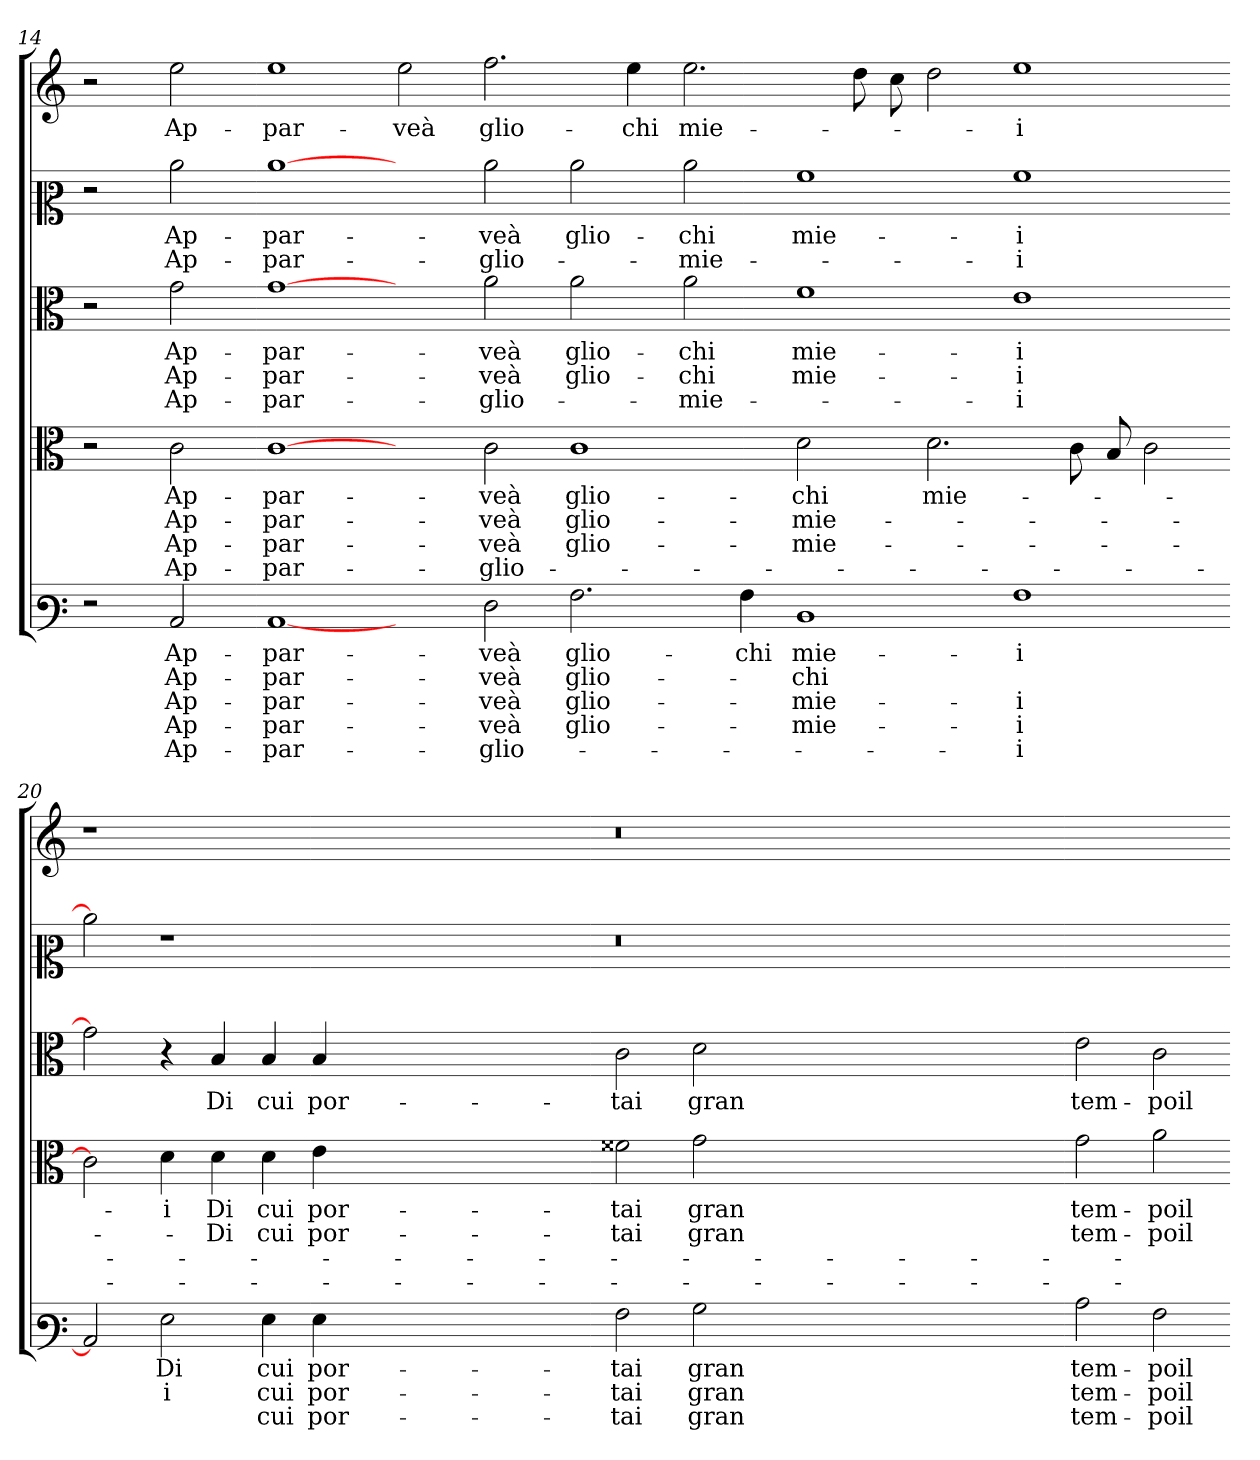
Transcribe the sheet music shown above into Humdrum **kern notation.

**kern	**text	**text	**text	**text	**text	**kern	**text	**text	**text	**text	**kern	**text	**text	**text	**kern	**text	**text	**kern	**text
*part5	*part5	*part5	*part5	*part5	*part5	*part4	*part4	*part4	*part4	*part4	*part3	*part3	*part3	*part3	*part2	*part2	*part2	*part1	*part1
*staff5	*staff5	*staff5	*staff5	*staff5	*staff5	*staff4	*staff4	*staff4	*staff4	*staff4	*staff3	*staff3	*staff3	*staff3	*staff2	*staff2	*staff2	*staff1	*staff1
*clefF3	*	*	*	*	*	*clefC3	*	*	*	*	*clefC3	*	*	*	*clefC2	*	*	*clefG2	*
*k[]	*	*	*	*	*	*k[]	*	*	*	*	*k[]	*	*	*	*k[]	*	*	*k[]	*
=14	=14	=14	=14	=14	=14	=14	=14	=14	=14	=14	=14	=14	=14	=14	=14	=14	=14	=14	=14
2r	.	.	.	.	.	2r	.	.	.	.	2r	.	.	.	2r	.	.	2r	.
2C	Ap-	Ap-	Ap-	Ap-	Ap-	2c	Ap-	Ap-	Ap-	Ap-	2g	Ap-	Ap-	Ap-	2cc	Ap-	Ap-	2ee	Ap-
=15-	=15-	=15-	=15-	=15-	=15-	=15-	=15-	=15-	=15-	=15-	=15-	=15-	=15-	=15-	=15-	=15-	=15-	=15-	=15-
[1C	par-	par-	par-	par-	par-	[1c	par-	par-	par-	par-	[1g	par-	par-	par-	[1cc	par-	par-	1ee	par-
2ryy	.	.	.	.	.	2ryy	.	.	.	.	2ryy	.	.	.	2ryy	.	.	2ee	veà
2F	veà	veà	veà	veà	glio-	2c	veà	veà	veà	glio-	2a	veà	veà	glio-	2cc	veà	glio-	2.ff	glio-
2.A	glio-	glio-	glio-	glio-	.	1c	glio-	glio-	glio-	.	2a	glio-	glio-	.	2cc	glio-	.	.	.
.	.	.	.	.	.	.	.	.	.	.	.	.	.	.	.	.	.	4ee	chi
.	.	.	.	.	.	.	.	.	.	.	2a	chi	chi	mie-	2cc	chi	mie-	2.ee	mie-
4A	chi	.	.	.	.	.	.	.	.	.	.	.	.	.	.	.	.	.	.
1D	mie-	chi	mie-	mie-	.	2d	chi	mie-	mie-	.	1f	mie-	mie-	.	1a	mie-	.	.	.
.	.	.	.	.	.	.	.	.	.	.	.	.	.	.	.	.	.	8dd	.
.	.	.	.	.	.	.	.	.	.	.	.	.	.	.	.	.	.	8cc	.
.	.	.	.	.	.	2.d	mie-	.	.	.	.	.	.	.	.	.	.	2dd	.
1A	i	.	i	i	i	.	.	.	.	.	1e	i	i	i	1a	i	i	1ee	i
.	.	.	.	.	.	8c	.	.	.	.	.	.	.	.	.	.	.	.	.
.	.	.	.	.	.	8B	.	.	.	.	.	.	.	.	.	.	.	.	.
.	.	.	.	.	.	2c	.	.	.	.	.	.	.	.	.	.	.	.	.
=20-	=20-	=20-	=20-	=20-	=20-	=20-	=20-	=20-	=20-	=20-	=20-	=20-	=20-	=20-	=20-	=20-	=20-	=20-	=20-
2C]	.	.	.	.	.	2c]	.	.	.	.	2g]	.	.	.	2cc]	.	.	1r	.
2G	Di	i	.	.	.	4d	i	.	.	.	4r	.	.	.	1r	.	.	.	.
.	.	.	.	.	.	4d	Di	Di	.	.	4B	Di	.	.	.	.	.	.	.
4G	cui	cui	cui	.	.	4d	cui	cui	.	.	4B	cui	.	.	.	.	.	2%7ryy	.
4G	por-	por-	por-	.	.	4e	por-	por-	.	.	4B	por-	.	.	.	.	.	.	.
0.ryy	.	.	.	.	.	0.ryy	.	.	.	.	0.ryy	.	.	.	0.ryy	.	.	.	.
=21-	=21-	=21-	=21-	=21-	=21-	=21-	=21-	=21-	=21-	=21-	=21-	=21-	=21-	=21-	=21-	=21-	=21-	=21-	=21-
2A	tai	tai	tai	.	.	2f##X	tai	tai	.	.	2c	tai	.	.	0.r	.	.	0.r	.
2B	gran	gran	gran	.	.	2g	gran	gran	.	.	2d	gran	.	.	.	.	.	.	.
0.ryy	.	.	.	.	.	0.ryy	.	.	.	.	0.ryy	.	.	.	.	.	.	.	.
.	.	.	.	.	.	.	.	.	.	.	.	.	.	.	1ryy	.	.	1ryy	.
=22-	=22-	=22-	=22-	=22-	=22-	=22-	=22-	=22-	=22-	=22-	=22-	=22-	=22-	=22-	=22-	=22-	=22-	=22-	=22-
2c	tem-	tem-	tem-	.	.	2g	tem-	tem-	.	.	2e	tem-	.	.	1ryy	.	.	1ryy	.
2A	poil	poil	poil	.	.	2a	poil	poil	.	.	2c	poil	.	.	.	.	.	.	.
=-	=-	=-	=-	=-	=-	=-	=-	=-	=-	=-	=-	=-	=-	=-	=-	=-	=-	=-	=-
*-	*-	*-	*-	*-	*-	*-	*-	*-	*-	*-	*-	*-	*-	*-	*-	*-	*-	*-	*-
